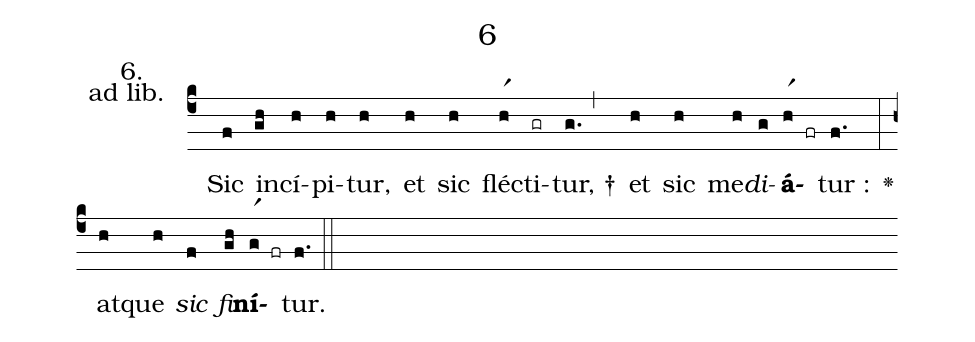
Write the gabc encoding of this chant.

name: 6;
annotation: 6.;
annotation: ad lib. ;
%%
(c4) ~() Sic(f) in(gh)cí(h)pi(h)tur,(h) et(h) sic(h) fléc(hr1)ti(gr)tur, †(g.,) et(h) sic(h) me(h)<i>di</i>(g)<b>á</b>(hr1 fr)tur :(f.) <v>\greheightstar</v>(:) at(h)que(h) <i>sic</i>(f) <i>fi</i>(gh)<b>ní</b>(gr1 fr)tur.(f.) (::)


%E(h) u(h) o(f) u(gh) a(g) e.(f.) (::)
